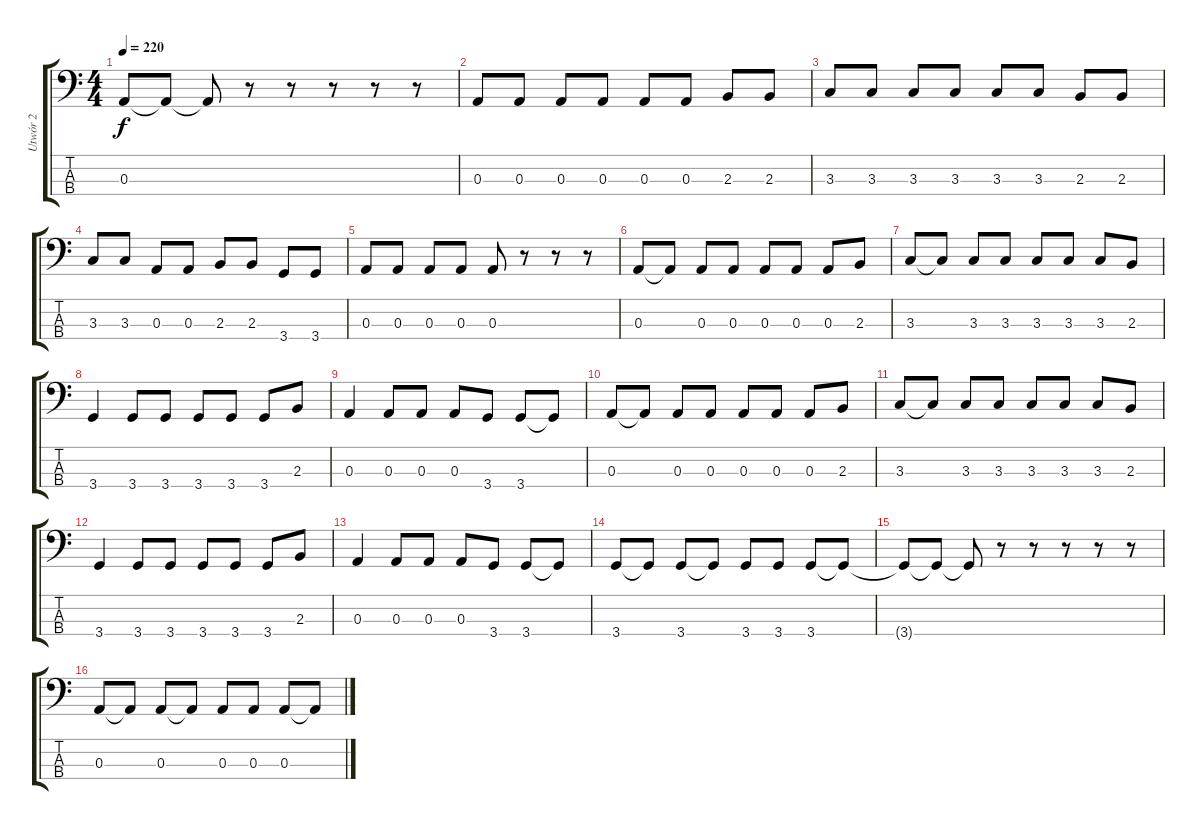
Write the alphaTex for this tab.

\track ("Utwór 2" "Utwór 2") {instrument electricbasspick}
\staff {score tabs}
\tuning (G2 D2 A1 E1) {hide}
\ts (4 4)
\tempo 220
\clef f4
\ks c
0.3{t}.8{dy f} 0.3{t}.8 0.3{t}.8 r.8 r.8 r.8 r.8 r.8 |
0.3.8 0.3.8 0.3.8 0.3.8 0.3.8 0.3.8 2.3.8 2.3.8 |
3.3.8 3.3.8 3.3.8 3.3.8 3.3.8 3.3.8 2.3.8 2.3.8 |
3.3.8 3.3.8 0.3.8 0.3.8 2.3.8 2.3.8 3.4.8 3.4.8 |
0.3.8 0.3.8 0.3.8 0.3.8 0.3.8 r.8 r.8 r.8 |
0.3.8 0.3{t}.8 0.3.8 0.3.8 0.3.8 0.3.8 0.3.8 2.3.8 |
3.3.8 3.3{t}.8 3.3.8 3.3.8 3.3.8 3.3.8 3.3.8 2.3.8 |
3.4.4 3.4.8 3.4.8 3.4.8 3.4.8 3.4.8 2.3.8 |
0.3.4 0.3.8 0.3.8 0.3.8 3.4.8 3.4.8 3.4{t}.8 |
0.3.8 0.3{t}.8 0.3.8 0.3.8 0.3.8 0.3.8 0.3.8 2.3.8 |
3.3.8 3.3{t}.8 3.3.8 3.3.8 3.3.8 3.3.8 3.3.8 2.3.8 |
3.4.4 3.4.8 3.4.8 3.4.8 3.4.8 3.4.8 2.3.8 |
0.3.4 0.3.8 0.3.8 0.3.8 3.4.8 3.4.8 3.4{t}.8 |
3.4.8 3.4{t}.8 3.4.8 3.4{t}.8 3.4.8 3.4.8 3.4.8 3.4{t}.8 |
3.4{t}.8 3.4{t}.8 3.4{t}.8 r.8 r.8 r.8 r.8 r.8 |
0.3.8 0.3{t}.8 0.3.8 0.3{t}.8 0.3.8 0.3.8 0.3.8 0.3{t}.8
